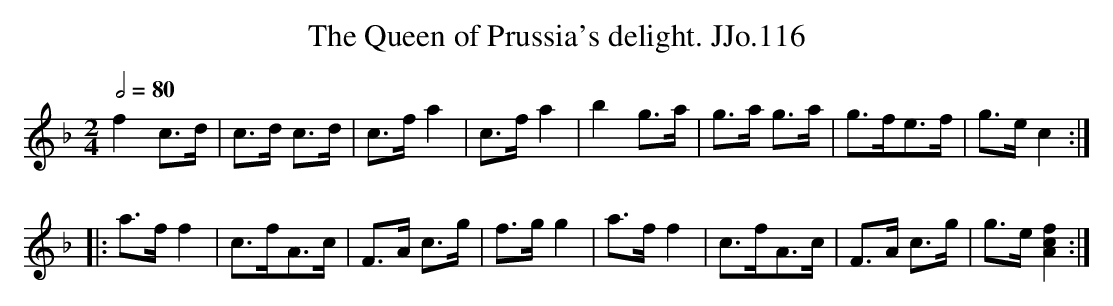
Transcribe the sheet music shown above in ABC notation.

X:1
T:Queen of Prussia's delight. JJo.116, The
M:2/4
L:1/8
Q:1/2=80
K:F
f2 c>d|c>d c>d|c>fa2|c>fa2|b2g>a|g>a g>a|g>fe>f|g>e c2:|
|:a>ff2|c>fA>c|F>A c>g|f>gg2|a>ff2|c>fA>c|F>A c>g|g>e[f2c2A2]:|
